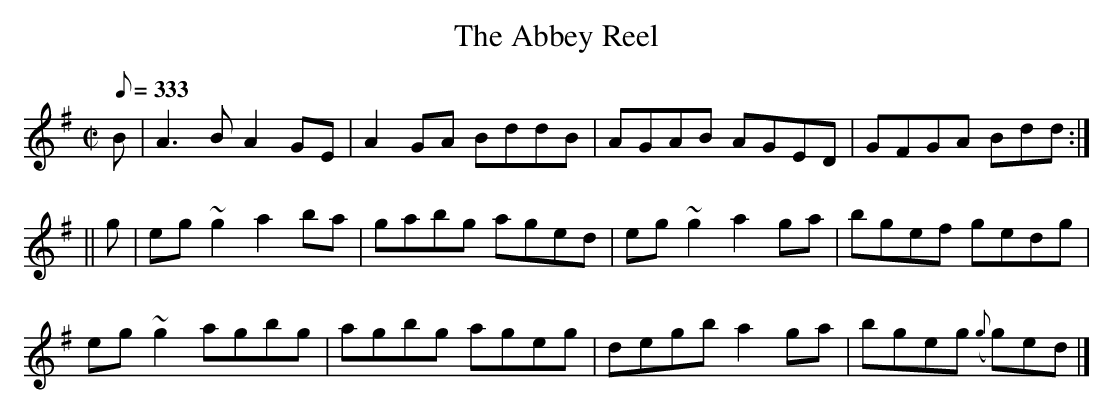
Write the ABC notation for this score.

X:1
T:The Abbey Reel
L:1/8
Q:333
M:C|
K:Ador
B|A3 B A2 GE|A2 GA BddB|AGAB AGED|GFGA Bdd:|
||g|eg ~g2 a2 ba|gabg aged|eg ~g2 a2 ga|bgef gedg|
eg ~g2 agbg|agbg ageg|degb a2 ga|bgeg ({g}g)ed|]
